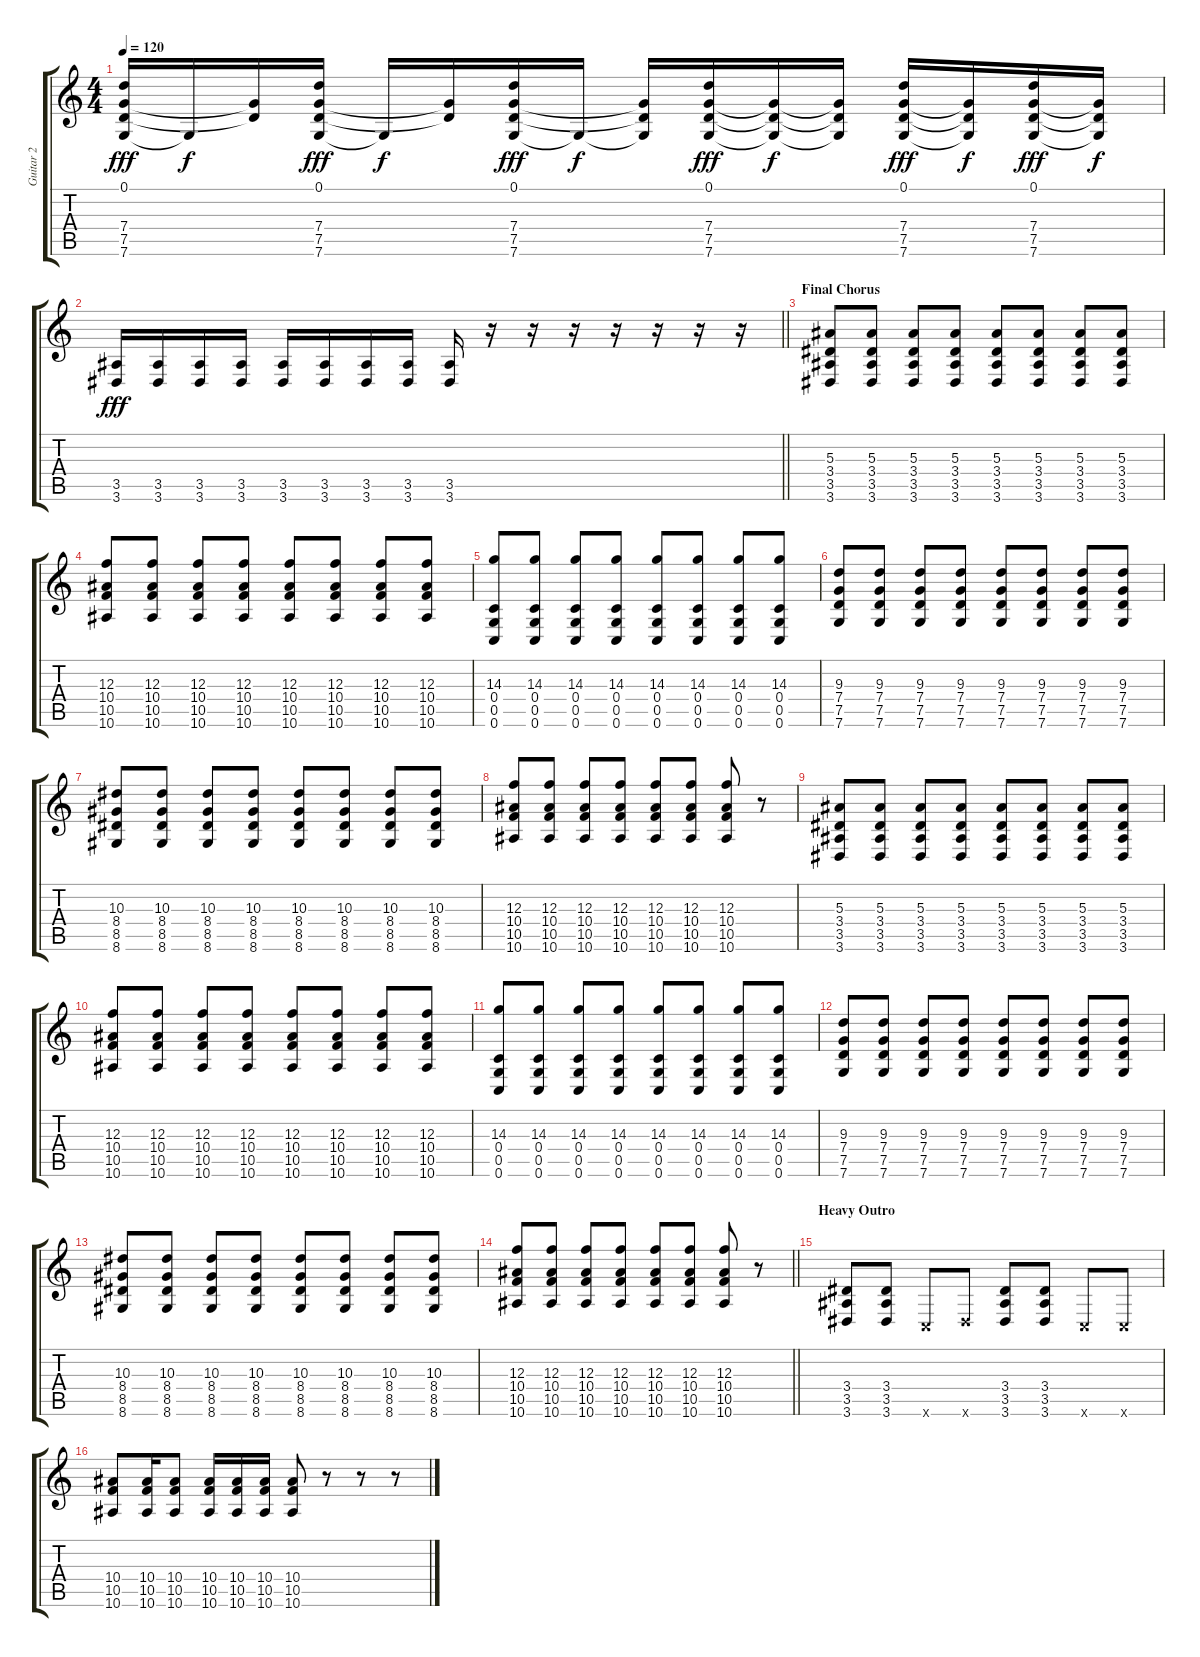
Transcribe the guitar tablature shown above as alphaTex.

\track ("Guitar 2" "Guitar 2") {instrument distortionguitar}
\staff {score tabs}
\tuning (D4 A3 F3 C3 G2 C2) {hide}
\ts (4 4)
\tempo 120
\clef g2
\ks c
(0.1 7.4 7.5 7.6).16{dy fff} 7.6{t}.16{dy f} (7.4{t} 7.5{t}).16 (0.1 7.4 7.5 7.6).16{dy fff} 7.6{t}.16{dy f} (7.4{t} 7.5{t}).16 (0.1 7.4 7.5 7.6).16{dy fff} 7.6{t}.16{dy f} (7.4{t} 7.5{t} 7.6{t}).16 (0.1 7.4 7.5 7.6).16{dy fff} (7.4{t} 7.5{t} 7.6{t}).16{dy f} (7.4{t} 7.5{t} 7.6{t}).16 (0.1 7.4 7.5 7.6).16{dy fff} (7.4{t} 7.5{t} 7.6{t}).16{dy f} (0.1 7.4 7.5 7.6).16{dy fff} (7.4{t} 7.5{t} 7.6{t}).16{dy f} |
\barLineRight lightlight
(3.5 3.6).16{dy fff} (3.5 3.6).16 (3.5 3.6).16 (3.5 3.6).16 (3.5 3.6).16 (3.5 3.6).16 (3.5 3.6).16 (3.5 3.6).16 (3.5 3.6).16 r.16 r.16 r.16 r.16 r.16 r.16 r.16 |
\section ("" "Final Chorus")
(5.3 3.4 3.5 3.6).8 (5.3 3.4 3.5 3.6).8 (5.3 3.4 3.5 3.6).8 (5.3 3.4 3.5 3.6).8 (5.3 3.4 3.5 3.6).8 (5.3 3.4 3.5 3.6).8 (5.3 3.4 3.5 3.6).8 (5.3 3.4 3.5 3.6).8 |
(12.3 10.4 10.5 10.6).8 (12.3 10.4 10.5 10.6).8 (12.3 10.4 10.5 10.6).8 (12.3 10.4 10.5 10.6).8 (12.3 10.4 10.5 10.6).8 (12.3 10.4 10.5 10.6).8 (12.3 10.4 10.5 10.6).8 (12.3 10.4 10.5 10.6).8 |
(14.3 0.4 0.5 0.6).8 (14.3 0.4 0.5 0.6).8 (14.3 0.4 0.5 0.6).8 (14.3 0.4 0.5 0.6).8 (14.3 0.4 0.5 0.6).8 (14.3 0.4 0.5 0.6).8 (14.3 0.4 0.5 0.6).8 (14.3 0.4 0.5 0.6).8 |
(9.3 7.4 7.5 7.6).8 (9.3 7.4 7.5 7.6).8 (9.3 7.4 7.5 7.6).8 (9.3 7.4 7.5 7.6).8 (9.3 7.4 7.5 7.6).8 (9.3 7.4 7.5 7.6).8 (9.3 7.4 7.5 7.6).8 (9.3 7.4 7.5 7.6).8 |
(10.3 8.4 8.5 8.6).8 (10.3 8.4 8.5 8.6).8 (10.3 8.4 8.5 8.6).8 (10.3 8.4 8.5 8.6).8 (10.3 8.4 8.5 8.6).8 (10.3 8.4 8.5 8.6).8 (10.3 8.4 8.5 8.6).8 (10.3 8.4 8.5 8.6).8 |
(12.3 10.4 10.5 10.6).8 (12.3 10.4 10.5 10.6).8 (12.3 10.4 10.5 10.6).8 (12.3 10.4 10.5 10.6).8 (12.3 10.4 10.5 10.6).8 (12.3 10.4 10.5 10.6).8 (12.3 10.4 10.5 10.6).8 r.8 |
(5.3 3.4 3.5 3.6).8 (5.3 3.4 3.5 3.6).8 (5.3 3.4 3.5 3.6).8 (5.3 3.4 3.5 3.6).8 (5.3 3.4 3.5 3.6).8 (5.3 3.4 3.5 3.6).8 (5.3 3.4 3.5 3.6).8 (5.3 3.4 3.5 3.6).8 |
(12.3 10.4 10.5 10.6).8 (12.3 10.4 10.5 10.6).8 (12.3 10.4 10.5 10.6).8 (12.3 10.4 10.5 10.6).8 (12.3 10.4 10.5 10.6).8 (12.3 10.4 10.5 10.6).8 (12.3 10.4 10.5 10.6).8 (12.3 10.4 10.5 10.6).8 |
(14.3 0.4 0.5 0.6).8 (14.3 0.4 0.5 0.6).8 (14.3 0.4 0.5 0.6).8 (14.3 0.4 0.5 0.6).8 (14.3 0.4 0.5 0.6).8 (14.3 0.4 0.5 0.6).8 (14.3 0.4 0.5 0.6).8 (14.3 0.4 0.5 0.6).8 |
(9.3 7.4 7.5 7.6).8 (9.3 7.4 7.5 7.6).8 (9.3 7.4 7.5 7.6).8 (9.3 7.4 7.5 7.6).8 (9.3 7.4 7.5 7.6).8 (9.3 7.4 7.5 7.6).8 (9.3 7.4 7.5 7.6).8 (9.3 7.4 7.5 7.6).8 |
(10.3 8.4 8.5 8.6).8 (10.3 8.4 8.5 8.6).8 (10.3 8.4 8.5 8.6).8 (10.3 8.4 8.5 8.6).8 (10.3 8.4 8.5 8.6).8 (10.3 8.4 8.5 8.6).8 (10.3 8.4 8.5 8.6).8 (10.3 8.4 8.5 8.6).8 |
\barLineRight lightlight
(12.3 10.4 10.5 10.6).8 (12.3 10.4 10.5 10.6).8 (12.3 10.4 10.5 10.6).8 (12.3 10.4 10.5 10.6).8 (12.3 10.4 10.5 10.6).8 (12.3 10.4 10.5 10.6).8 (12.3 10.4 10.5 10.6).8 r.8 |
\section ("" "Heavy Outro")
(3.4 3.5 3.6).8 (3.4 3.5 3.6).8 0.6{x}.8 3.6{x}.8 (3.4 3.5 3.6).8 (3.4 3.5 3.6).8 0.6{x}.8 0.6{x}.8 |
(10.4 10.5 10.6).8 (10.4 10.5 10.6).16 (10.4 10.5 10.6).8 (10.4 10.5 10.6).16 (10.4 10.5 10.6).16 (10.4 10.5 10.6).16 (10.4 10.5 10.6).8 r.8 r.8 r.8
